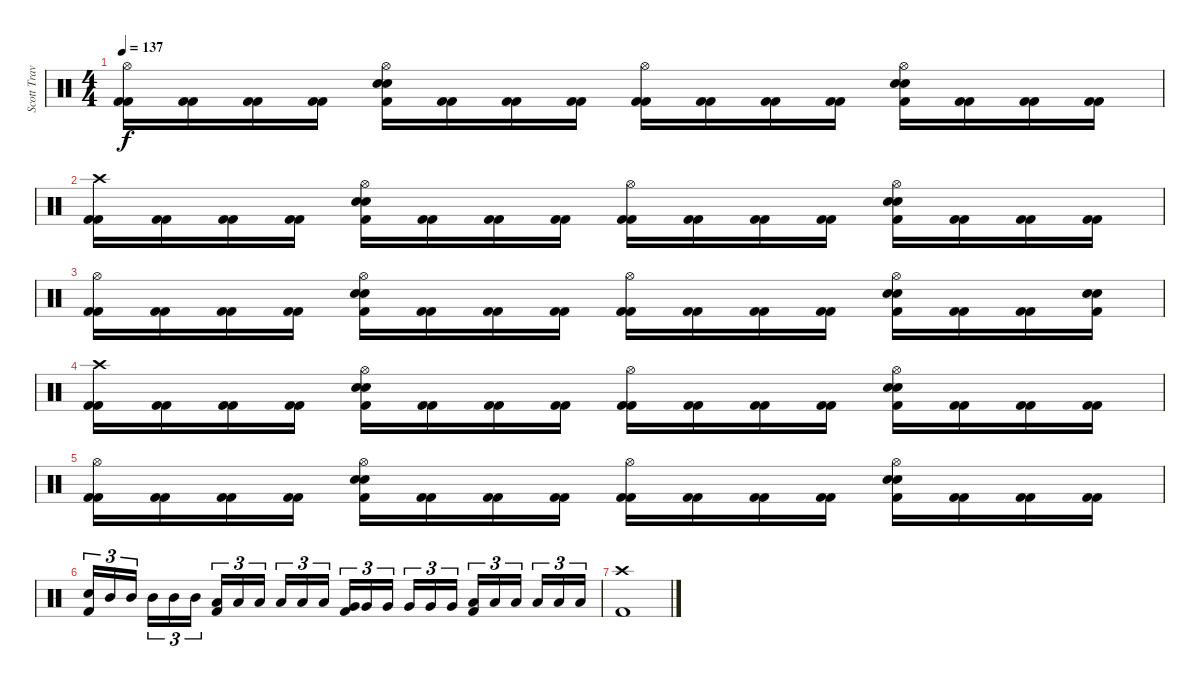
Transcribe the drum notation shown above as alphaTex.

\track ("Scott Travis" "Scott Trav") {instrument percussion}
\staff {score}
\articulation defaults
\ts (4 4)
\tempo 137
\clef neutral
\ks c
("Hi-Hat (open)" "Kick (hit) 2" "Kick (hit) 2").16{dy f} ("Kick (hit) 2" "Kick (hit) 2").16 ("Kick (hit) 2" "Kick (hit) 2").16 ("Kick (hit) 2" "Kick (hit) 2").16 ("Hi-Hat (open)" "Snare (hit) 2" "Snare (hit) 2" "Kick (hit) 2").16 ("Kick (hit) 2" "Kick (hit) 2").16 ("Kick (hit) 2" "Kick (hit) 2").16 ("Kick (hit) 2" "Kick (hit) 2").16 ("Hi-Hat (open)" "Kick (hit) 2" "Kick (hit) 2").16 ("Kick (hit) 2" "Kick (hit) 2").16 ("Kick (hit) 2" "Kick (hit) 2").16 ("Kick (hit) 2" "Kick (hit) 2").16 ("Hi-Hat (open)" "Snare (hit) 2" "Snare (hit) 2" "Kick (hit) 2").16 ("Kick (hit) 2" "Kick (hit) 2").16 ("Kick (hit) 2" "Kick (hit) 2").16 ("Kick (hit) 2" "Kick (hit) 2").16 |
("Crash high (hit)" "Kick (hit) 2" "Kick (hit) 2").16 ("Kick (hit) 2" "Kick (hit) 2").16 ("Kick (hit) 2" "Kick (hit) 2").16 ("Kick (hit) 2" "Kick (hit) 2").16 ("Hi-Hat (open)" "Snare (hit) 2" "Snare (hit) 2" "Kick (hit) 2").16 ("Kick (hit) 2" "Kick (hit) 2").16 ("Kick (hit) 2" "Kick (hit) 2").16 ("Kick (hit) 2" "Kick (hit) 2").16 ("Hi-Hat (open)" "Kick (hit) 2" "Kick (hit) 2").16 ("Kick (hit) 2" "Kick (hit) 2").16 ("Kick (hit) 2" "Kick (hit) 2").16 ("Kick (hit) 2" "Kick (hit) 2").16 ("Hi-Hat (open)" "Snare (hit) 2" "Snare (hit) 2" "Kick (hit) 2").16 ("Kick (hit) 2" "Kick (hit) 2").16 ("Kick (hit) 2" "Kick (hit) 2").16 ("Kick (hit) 2" "Kick (hit) 2").16 |
("Hi-Hat (open)" "Kick (hit) 2" "Kick (hit) 2").16 ("Kick (hit) 2" "Kick (hit) 2").16 ("Kick (hit) 2" "Kick (hit) 2").16 ("Kick (hit) 2" "Kick (hit) 2").16 ("Hi-Hat (open)" "Snare (hit) 2" "Snare (hit) 2" "Kick (hit) 2").16 ("Kick (hit) 2" "Kick (hit) 2").16 ("Kick (hit) 2" "Kick (hit) 2").16 ("Kick (hit) 2" "Kick (hit) 2").16 ("Hi-Hat (open)" "Kick (hit) 2" "Kick (hit) 2").16 ("Kick (hit) 2" "Kick (hit) 2").16 ("Kick (hit) 2" "Kick (hit) 2").16 ("Kick (hit) 2" "Kick (hit) 2").16 ("Hi-Hat (open)" "Snare (hit) 2" "Snare (hit) 2" "Kick (hit) 2").16 ("Kick (hit) 2" "Kick (hit) 2").16 ("Kick (hit) 2" "Kick (hit) 2").16 ("Snare (hit) 2" "Snare (hit) 2" "Kick (hit) 2").16 |
("Crash high (hit)" "Kick (hit) 2" "Kick (hit) 2").16 ("Kick (hit) 2" "Kick (hit) 2").16 ("Kick (hit) 2" "Kick (hit) 2").16 ("Kick (hit) 2" "Kick (hit) 2").16 ("Hi-Hat (open)" "Snare (hit) 2" "Snare (hit) 2" "Kick (hit) 2").16 ("Kick (hit) 2" "Kick (hit) 2").16 ("Kick (hit) 2" "Kick (hit) 2").16 ("Kick (hit) 2" "Kick (hit) 2").16 ("Hi-Hat (open)" "Kick (hit) 2" "Kick (hit) 2").16 ("Kick (hit) 2" "Kick (hit) 2").16 ("Kick (hit) 2" "Kick (hit) 2").16 ("Kick (hit) 2" "Kick (hit) 2").16 ("Hi-Hat (open)" "Snare (hit) 2" "Snare (hit) 2" "Kick (hit) 2").16 ("Kick (hit) 2" "Kick (hit) 2").16 ("Kick (hit) 2" "Kick (hit) 2").16 ("Kick (hit) 2" "Kick (hit) 2").16 |
("Hi-Hat (open)" "Kick (hit) 2" "Kick (hit) 2").16 ("Kick (hit) 2" "Kick (hit) 2").16 ("Kick (hit) 2" "Kick (hit) 2").16 ("Kick (hit) 2" "Kick (hit) 2").16 ("Hi-Hat (open)" "Snare (hit) 2" "Snare (hit) 2" "Kick (hit) 2").16 ("Kick (hit) 2" "Kick (hit) 2").16 ("Kick (hit) 2" "Kick (hit) 2").16 ("Kick (hit) 2" "Kick (hit) 2").16 ("Hi-Hat (open)" "Kick (hit) 2" "Kick (hit) 2").16 ("Kick (hit) 2" "Kick (hit) 2").16 ("Kick (hit) 2" "Kick (hit) 2").16 ("Kick (hit) 2" "Kick (hit) 2").16 ("Hi-Hat (open)" "Snare (hit) 2" "Snare (hit) 2" "Kick (hit) 2").16 ("Kick (hit) 2" "Kick (hit) 2").16 ("Kick (hit) 2" "Kick (hit) 2").16 ("Kick (hit) 2" "Kick (hit) 2").16 |
("Snare (hit) 2" "Kick (hit) 2").16{tu (3 2)} "Mid Tom (hit)".16{tu (3 2)} "Mid Tom (hit)".16{tu (3 2)} "Mid Tom (hit)".16{tu (3 2)} "Mid Tom (hit)".16{tu (3 2)} "Mid Tom (hit)".16{tu (3 2)} ("Low Tom (hit)" "Kick (hit) 2").16{tu (3 2)} "Low Tom (hit)".16{tu (3 2)} "Low Tom (hit)".16{tu (3 2)} "Low Tom (hit)".16{tu (3 2)} "Low Tom (hit)".16{tu (3 2)} "Low Tom (hit)".16{tu (3 2)} ("Very Low Tom (hit)" "Kick (hit) 2").16{tu (3 2)} "Very Low Tom (hit)".16{tu (3 2)} "Very Low Tom (hit)".16{tu (3 2)} "Very Low Tom (hit)".16{tu (3 2)} "Very Low Tom (hit)".16{tu (3 2)} "Very Low Tom (hit)".16{tu (3 2)} ("Low Floor Tom (hit)" "Kick (hit) 2").16{tu (3 2)} "Low Floor Tom (hit)".16{tu (3 2)} "Low Floor Tom (hit)".16{tu (3 2)} "Low Floor Tom (hit)".16{tu (3 2)} "Low Floor Tom (hit)".16{tu (3 2)} "Low Floor Tom (hit)".16{tu (3 2)} |
("Crash high (hit)" "Kick (hit) 2").1
